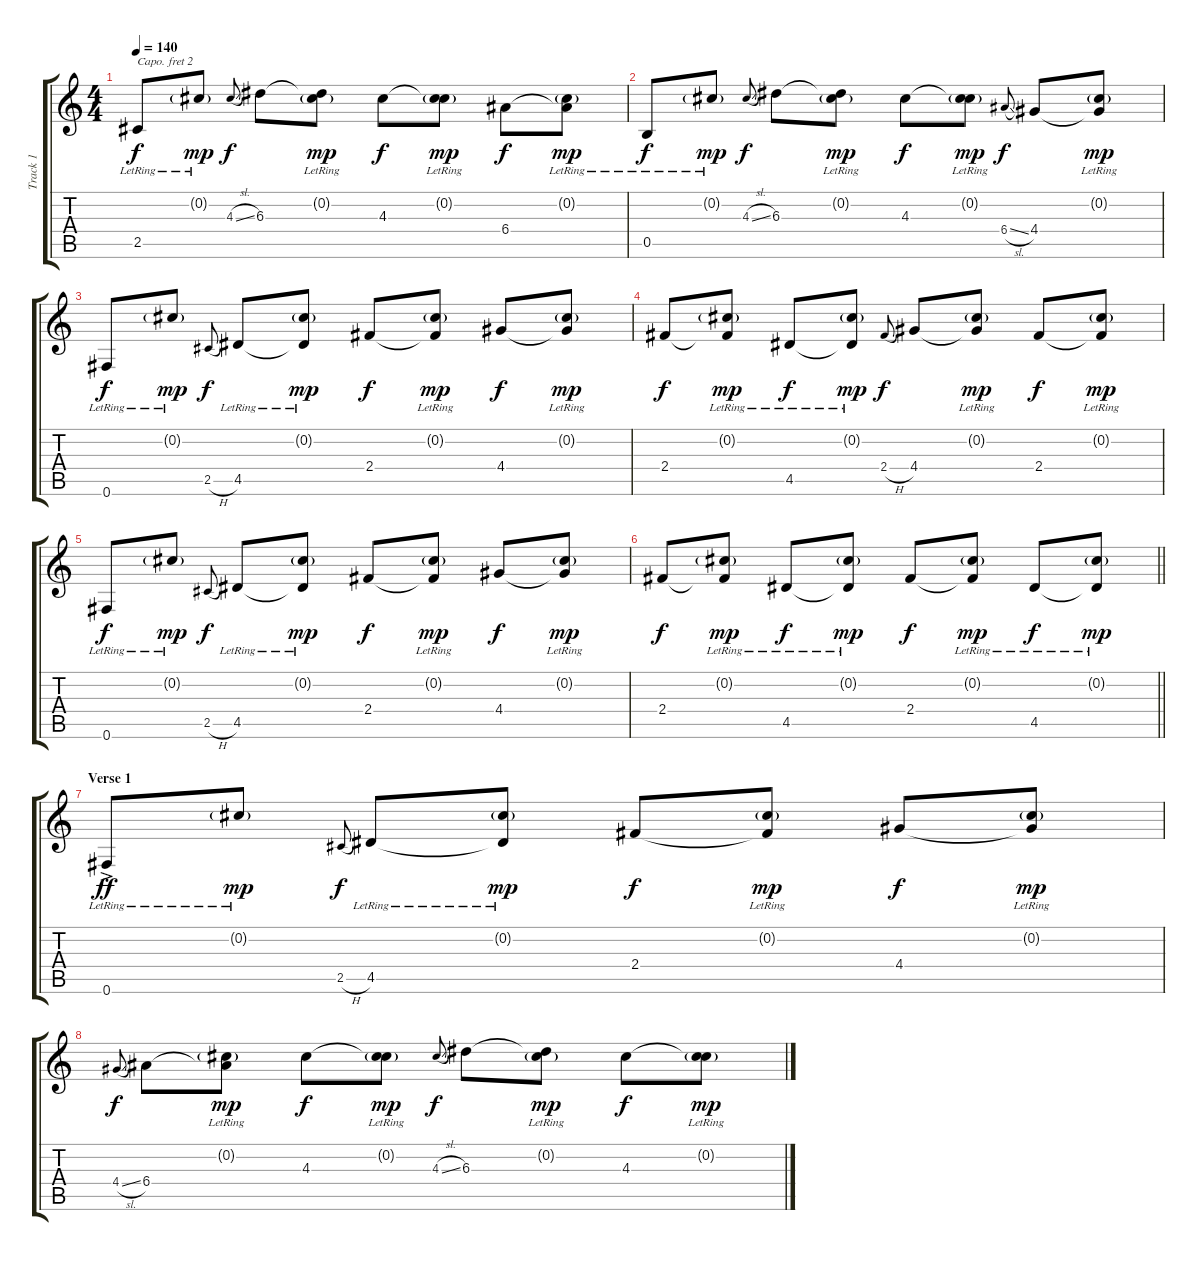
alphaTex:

\track ("Track 1" "Track 1") {instrument acousticguitarsteel}
\staff {score tabs}
\capo 2
\tuning (E4 B3 G3 D3 A2 E2) {hide}
\ts (4 4)
\tempo 140
\clef g2
\ks c
2.5{lr}.8{dy f} 0.2{g lr}.8{dy mp} 4.3{sl}.8{gr onbeat dy f} 6.3.8 (0.2{g lr} 6.3{t}).8{dy mp} 4.3.8{dy f} (0.2{g lr} 4.3{t}).8{dy mp} 6.4.8{dy f} (0.2{g lr} 6.4{t}).8{dy mp} |
0.5{lr}.8{dy f} 0.2{g lr}.8{dy mp} 4.3{sl}.8{gr onbeat dy f} 6.3.8 (0.2{g lr} 6.3{t}).8{dy mp} 4.3.8{dy f} (0.2{g lr} 4.3{t}).8{dy mp} 6.4{sl}.8{gr onbeat dy f} 4.4.8 (0.2{g lr} 4.4{t}).8{dy mp} |
0.6{lr}.8{dy f} 0.2{g lr}.8{dy mp} 2.5{h}.8{gr onbeat dy f} 4.5{lr}.8 (0.2{g lr} 4.5{t}).8{dy mp} 2.4.8{dy f} (0.2{g lr} 2.4{t}).8{dy mp} 4.4.8{dy f} (0.2{g lr} 4.4{t}).8{dy mp} |
2.4.8{dy f} (0.2{g lr} 2.4{t}).8{dy mp} 4.5{lr}.8{dy f} (0.2{g lr} 4.5{t}).8{dy mp} 2.4{h}.8{gr onbeat dy f} 4.4.8 (0.2{g lr} 4.4{t}).8{dy mp} 2.4.8{dy f} (0.2{g lr} 2.4{t}).8{dy mp} |
0.6{lr}.8{dy f} 0.2{g lr}.8{dy mp} 2.5{h}.8{gr onbeat dy f} 4.5{lr}.8 (0.2{g lr} 4.5{t}).8{dy mp} 2.4.8{dy f} (0.2{g lr} 2.4{t}).8{dy mp} 4.4.8{dy f} (0.2{g lr} 4.4{t}).8{dy mp} |
\barLineRight lightlight
2.4.8{dy f} (0.2{g lr} 2.4{t}).8{dy mp} 4.5{lr}.8{dy f} (0.2{g lr} 4.5{t}).8{dy mp} 2.4.8{dy f} (0.2{g lr} 2.4{t}).8{dy mp} 4.5{lr}.8{dy f} (0.2{g lr} 4.5{t}).8{dy mp} |
\section ("" "Verse 1")
0.6{ac lr}.8{dy ff} 0.2{g lr}.8{dy mp} 2.5{h}.8{gr onbeat dy f} 4.5{lr}.8 (0.2{g lr} 4.5{t}).8{dy mp} 2.4.8{dy f} (0.2{g lr} 2.4{t}).8{dy mp} 4.4.8{dy f} (0.2{g lr} 4.4{t}).8{dy mp} |
4.4{sl}.8{gr onbeat dy f} 6.4.8 (0.2{g lr} 6.4{t}).8{dy mp} 4.3.8{dy f} (0.2{g lr} 4.3{t}).8{dy mp} 4.3{sl}.8{gr onbeat dy f} 6.3.8 (0.2{g lr} 6.3{t}).8{dy mp} 4.3.8{dy f} (0.2{g lr} 4.3{t}).8{dy mp}
